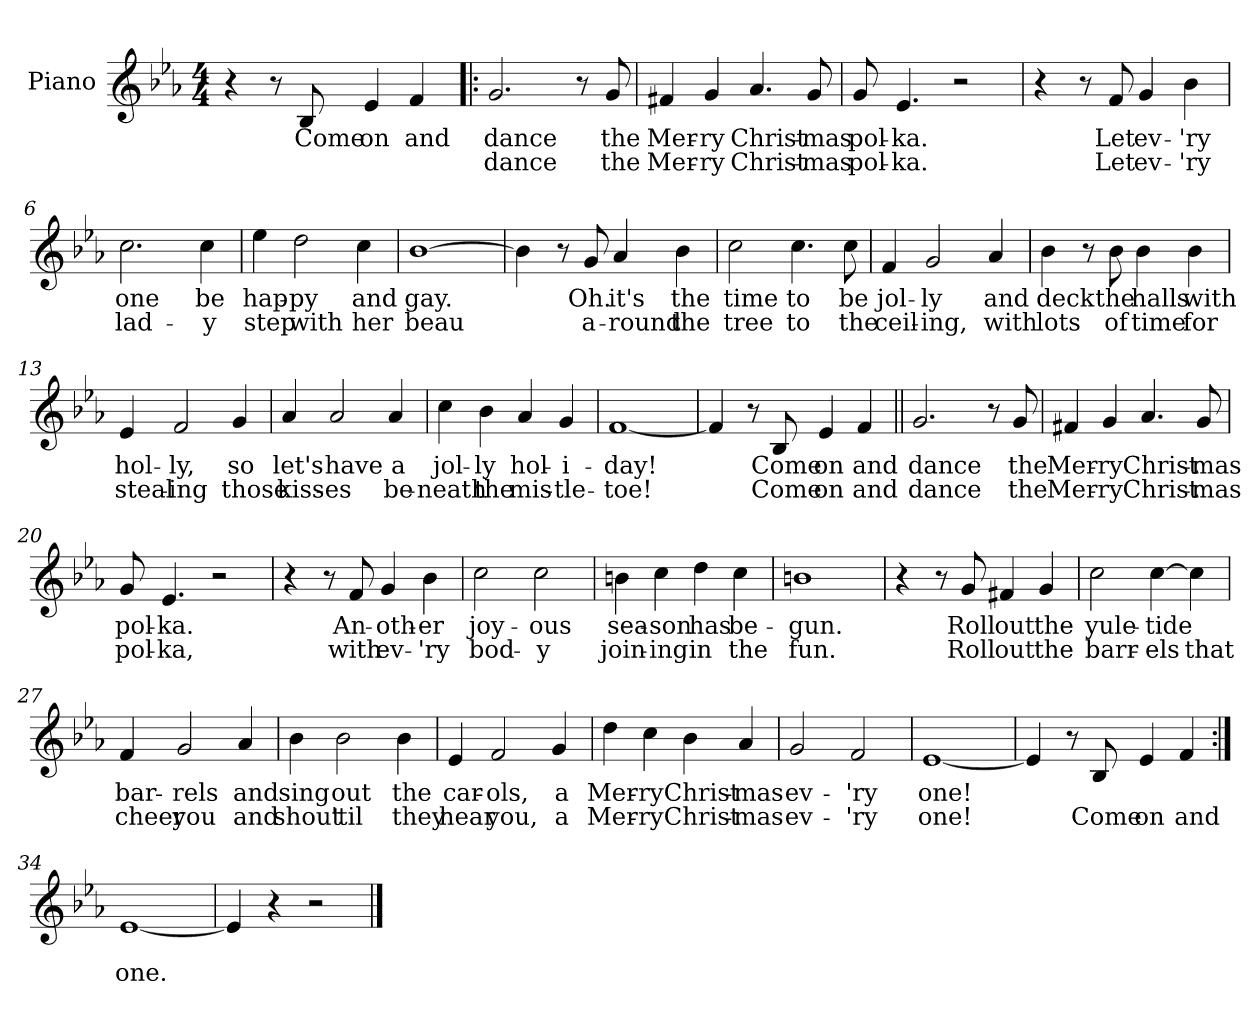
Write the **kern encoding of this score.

**kern	**text	**text
*part1	*part1	*part1
*staff1	*staff1	*staff1
*I"Piano	*	*
*I'Pno.	*	*
*clefG2	*	*
*k[b-e-a-]	*	*
*E-:	*	*
*M4/4	*	*
=1	=1	=1
4r	.	.
8r	.	.
8B-/	Come	.
4e-/	on	.
4f/	and	.
=2!|:	=2!|:	=2!|:
2.g/	dance	dance
8r	.	.
8g/	the	the
=3	=3	=3
4f#X/	Mer-	Mer-
4g/	-ry	-ry
4.a-/	Christ-	Christ-
8g/	-mas	-mas
=4	=4	=4
8g/	pol-	pol-
4.e-/	-ka.	-ka.
2r	.	.
!!LO:LB:g=z
=5	=5	=5
4r	.	.
8r	.	.
8f/	Let	Let
4g/	ev-	ev-
4b-\	-'ry	-'ry
=6	=6	=6
2.cc\	one	lad-
4cc\	be	-y
=7	=7	=7
4ee-\	hap-	step
2dd\	-py	with
4cc\	and	her
=8	=8	=8
[1b-	gay.	beau
=9	=9	=9
4b-\]	.	.
8r	.	.
8g/	Oh.	a-
4a-/	it's	-round
4b-\	the	the
!!LO:LB:g=z
=10	=10	=10
2cc\	time	tree
4.cc\	to	to
8cc\	be	the
=11	=11	=11
4f/	jol-	ceil-
2g/	-ly	-ing,
4a-/	and	with
=12	=12	=12
4b-\	deck	lots
8r	.	.
8b-\	the	of
4b-\	halls	time
4b-\	with	for
=13	=13	=13
4e-/	hol-	steal-
2f/	-ly,	-ing
4g/	so	those
=14	=14	=14
4a-/	let's	kiss-
2a-/	have	-es
4a-/	a	be-
!!LO:LB:g=z
=15	=15	=15
4cc\	jol-	-neath
4b-\	-ly	the
4a-/	hol-	mis-
4g/	-i-	-tle-
=16	=16	=16
[1f	-day!	-toe!
=17	=17	=17
4f/]	.	.
8r	.	.
8B-/	Come	Come
4e-/	on	on
4f/	and	and
=18||	=18||	=18||
2.g/	dance	dance
8r	.	.
8g/	the	the
=19	=19	=19
4f#X/	Mer-	Mer-
4g/	-ry	-ry
4.a-/	Christ-	Christ-
8g/	-mas	-mas
!!LO:LB:g=z
=20	=20	=20
8g/	pol-	pol-
4.e-/	-ka.	-ka,
2r	.	.
=21	=21	=21
4r	.	.
8r	.	.
8f/	An-	with
4g/	-oth-	ev-
4b-\	-er	-'ry
=22	=22	=22
2cc\	joy-	bod-
2cc\	-ous	-y
=23	=23	=23
4bn\	sea-	join-
4cc\	-son	-ing
4dd\	has	in
4cc\	be-	the
=24	=24	=24
1bn	-gun.	fun.
=25	=25	=25
4r	.	.
8r	.	.
8g/	Roll	Roll
4f#X/	out	out
4g/	the	the
!!LO:LB:g=z
=26	=26	=26
2cc\	yule-	barr-
[4cc\	-tide	-els
4cc\]	.	that
=27	=27	=27
4f/	bar-	cheer
2g/	-rels	you
4a-/	and	and
=28	=28	=28
4b-\	sing	shout
2b-\	out	'til
4b-\	the	they
=29	=29	=29
4e-/	car-	hear
2f/	-ols,	you,
4g/	a	a
=30	=30	=30
4dd\	Mer-	Mer-
4cc\	-ry	-ry
4b-\	Christ-	Christ-
4a-/	-mas	-mas
!!LO:LB:g=z
=31	=31	=31
2g/	ev-	ev-
2f/	-'ry	-'ry
=32	=32	=32
[1e-	one!	one!
=33	=33	=33
4e-/]	.	.
8r	.	.
8B-/	.	Come
4e-/	.	on
4f/	.	and
=34:|!	=34:|!	=34:|!
[1e-	.	one.
=35	=35	=35
4e-/]	.	.
4r	.	.
2r	.	.
==	==	==
*-	*-	*-
